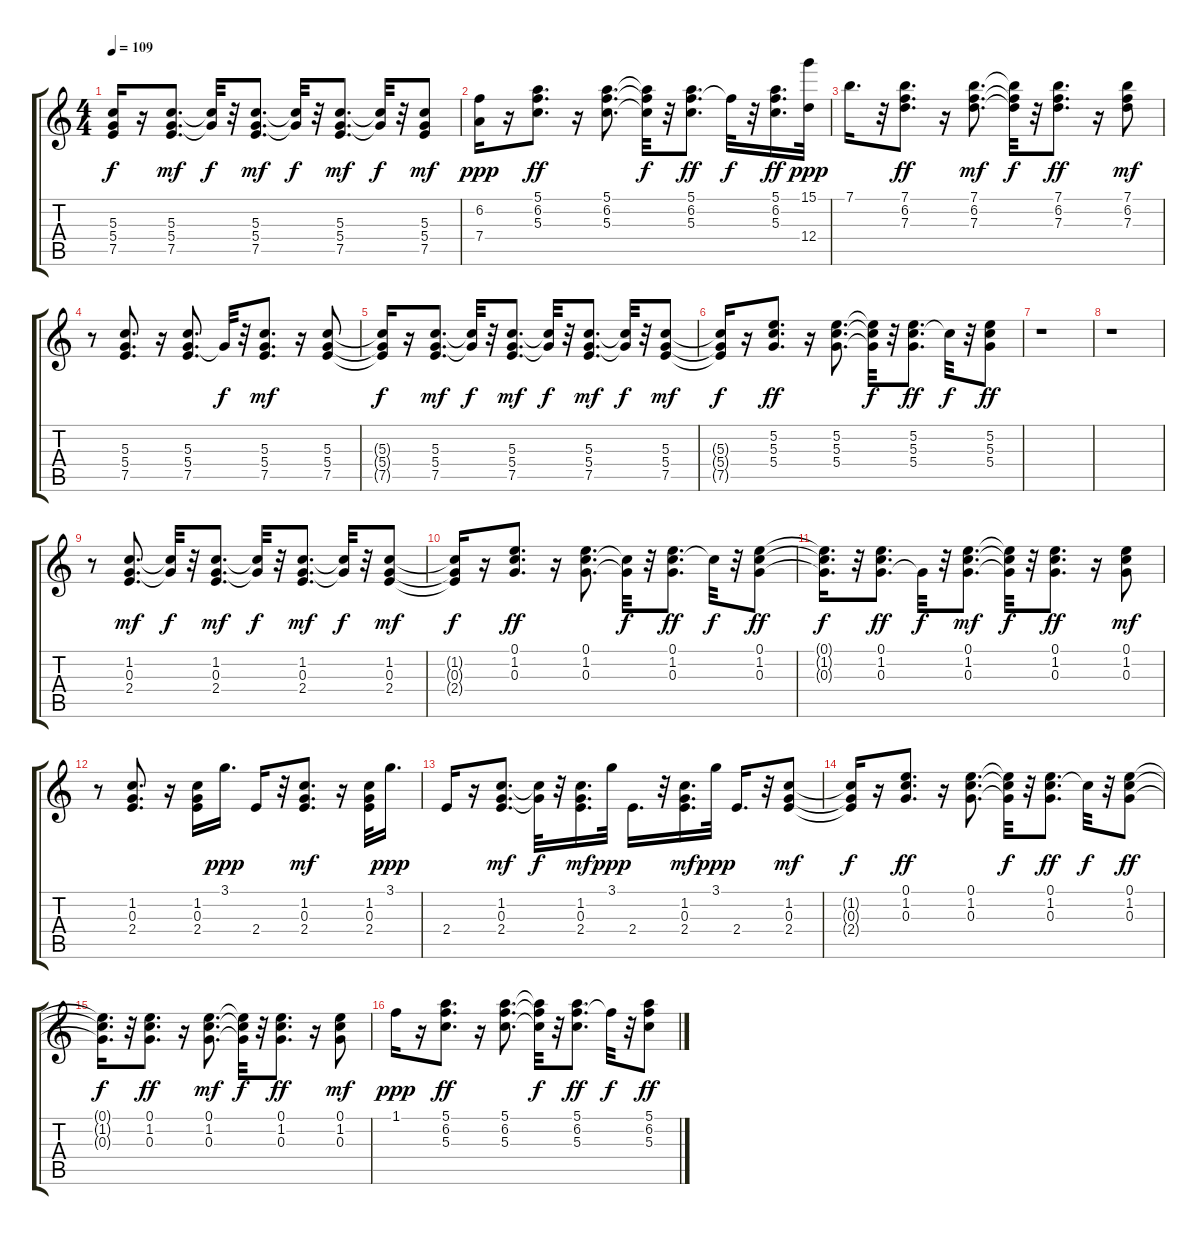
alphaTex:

\track "" {instrument acousticguitarnylon}
\staff {score tabs}
\tuning (E4 B3 G3 D3 A2 E2) {hide}
\ts (4 4)
\tempo 109
\clef g2
\ks c
(5.3{t} 5.4{t} 7.5{t}).16{dy f} r.16 (5.3 5.4 7.5).8{d dy mf} (5.3{t} 5.4{t}).32{dy f} r.32 (5.3 5.4 7.5).8{d dy mf} (5.3{t} 5.4{t}).32{dy f} r.32 (5.3 5.4 7.5).8{d dy mf} (5.3{t} 5.4{t}).32{dy f} r.32 (5.3 5.4 7.5).8{dy mf} |
(6.2 7.4).16{dy ppp} r.16 (5.1 6.2 5.3).8{d dy ff} r.16 (5.1 6.2 5.3).8{d} (5.1{t} 6.2{t} 5.3{t}).32{dy f} r.32 (5.1 6.2 5.3).8{d dy ff} 6.2{t}.32{dy f} r.32 (5.1 6.2 5.3).16{d dy ff} (15.1 12.4).32{dy ppp} |
7.1.16{d} r.32 (7.1 6.2 7.3).8{d dy ff} r.16 (7.1 6.2 7.3).8{d dy mf} (7.1{t} 6.2{t} 7.3{t}).32{dy f} r.32 (7.1 6.2 7.3).8{d dy ff} r.16 (7.1 6.2 7.3).8{dy mf} |
r.8 (5.3 5.4 7.5).8{d} r.16 (5.3 5.4 7.5).8{d} 5.4{t}.32{dy f} r.32 (5.3 5.4 7.5).8{d dy mf} r.16 (5.3 5.4 7.5).8 |
(5.3{t} 5.4{t} 7.5{t}).16{dy f} r.16 (5.3 5.4 7.5).8{d dy mf} (5.3{t} 5.4{t}).32{dy f} r.32 (5.3 5.4 7.5).8{d dy mf} (5.3{t} 5.4{t}).32{dy f} r.32 (5.3 5.4 7.5).8{d dy mf} (5.3{t} 5.4{t}).32{dy f} r.32 (5.3 5.4 7.5).8{dy mf} |
(5.3{t} 5.4{t} 7.5{t}).16{dy f} r.16 (5.2 5.3 5.4).8{d dy ff} r.16 (5.2 5.3 5.4).8{d} (5.2{t} 5.3{t} 5.4{t}).32{dy f} r.32 (5.2 5.3 5.4).8{d dy ff} 5.3{t}.32{dy f} r.32 (5.2 5.3 5.4).8{dy ff} |
r.1 |
r.1 |
r.8 (1.2 0.3 2.4).8{d dy mf} (1.2{t} 0.3{t}).32{dy f} r.32 (1.2 0.3 2.4).8{d dy mf} (1.2{t} 0.3{t}).32{dy f} r.32 (1.2 0.3 2.4).8{d dy mf} (1.2{t} 0.3{t}).32{dy f} r.32 (1.2 0.3 2.4).8{dy mf} |
(1.2{t} 0.3{t} 2.4{t}).16{dy f} r.16 (0.1 1.2 0.3).8{d dy ff} r.16 (0.1 1.2 0.3).8{d} (1.2{t} 0.3{t}).32{dy f} r.32 (0.1 1.2 0.3).8{d dy ff} 1.2{t}.32{dy f} r.32 (0.1 1.2 0.3).8{dy ff} |
(0.1{t} 1.2{t} 0.3{t}).16{d dy f} r.32 (0.1 1.2 0.3).8{d dy ff} 0.3{t}.32{dy f} r.32 (0.1 1.2 0.3).8{d dy mf} (0.1{t} 1.2{t} 0.3{t}).32{dy f} r.32 (0.1 1.2 0.3).8{d dy ff} r.16 (0.1 1.2 0.3).8{dy mf} |
r.8 (1.2 0.3 2.4).8{d} r.16 (1.2 0.3 2.4).16 3.1.16{d dy ppp} 2.4.16 r.32 (1.2 0.3 2.4).8{d dy mf} r.16 (1.2 0.3 2.4).32 3.1.16{d dy ppp} |
2.4.16 r.16 (1.2 0.3 2.4).8{d dy mf} (1.2{t} 0.3{t}).32{dy f} r.32 (1.2 0.3 2.4).16{d dy mf} 3.1.32{dy ppp} 2.4.16{d} r.32 (1.2 0.3 2.4).16{d dy mf} 3.1.32{dy ppp} 2.4.16{d} r.32 (1.2 0.3 2.4).8{dy mf} |
(1.2{t} 0.3{t} 2.4{t}).16{dy f} r.16 (0.1 1.2 0.3).8{d dy ff} r.16 (0.1 1.2 0.3).8{d} (0.1{t} 1.2{t} 0.3{t}).32{dy f} r.32 (0.1 1.2 0.3).8{d dy ff} 1.2{t}.32{dy f} r.32 (0.1 1.2 0.3).8{dy ff} |
(0.1{t} 1.2{t} 0.3{t}).16{d dy f} r.32 (0.1 1.2 0.3).8{d dy ff} r.16 (0.1 1.2 0.3).8{d dy mf} (0.1{t} 1.2{t} 0.3{t}).32{dy f} r.32 (0.1 1.2 0.3).8{d dy ff} r.16 (0.1 1.2 0.3).8{dy mf} |
1.1.16{dy ppp} r.16 (5.1 6.2 5.3).8{d dy ff} r.16 (5.1 6.2 5.3).8{d} (5.1{t} 6.2{t} 5.3{t}).32{dy f} r.32 (5.1 6.2 5.3).8{d dy ff} 6.2{t}.32{dy f} r.32 (5.1 6.2 5.3).8{dy ff}
